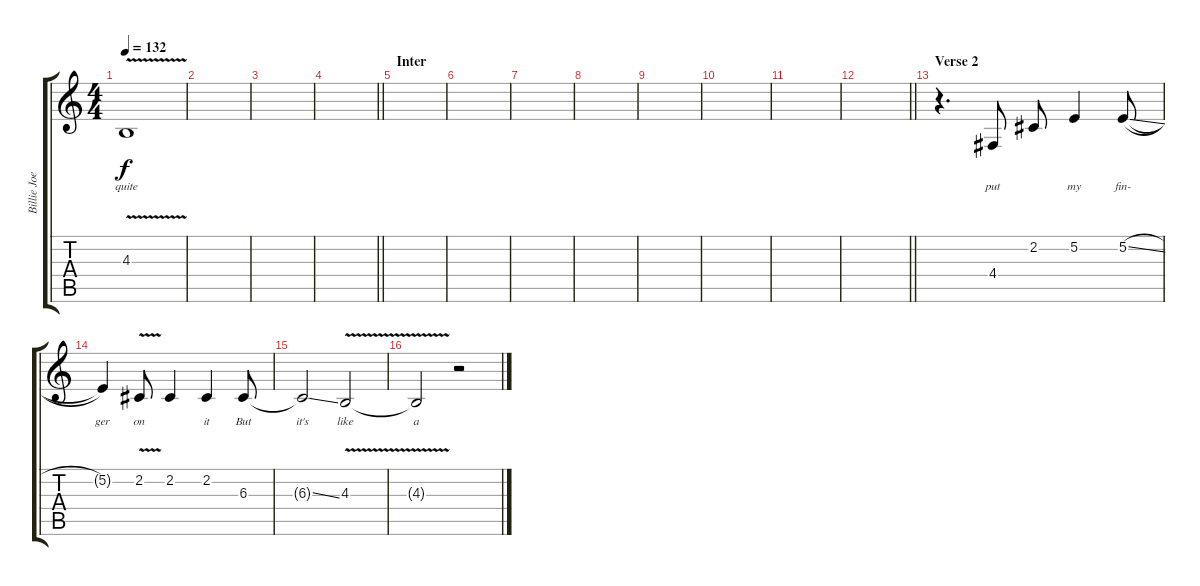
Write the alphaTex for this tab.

\track ("Billie Joe Armstrong [Vocals]" "Billie Joe") {instrument clarinet}
\staff {score tabs}
\tuning (E4 B3 G3 D3 A2 E2) {hide}
\ts (4 4)
\tempo 132
\clef g2
\ks c
4.3{v}.1{lyrics (0 "quite") lyrics (1 "") lyrics (2 "") lyrics (3 "") lyrics (4 "") dy f} |
|
|
\barLineRight lightlight
|
\section ("" "Inter")
|
|
|
|
|
|
|
\barLineRight lightlight
|
\section ("" "Verse 2")
r.4{d} 4.4.8{lyrics (0 "put") lyrics (1 "") lyrics (2 "") lyrics (3 "") lyrics (4 "")} 2.2.8{lyrics (0 "") lyrics (1 "") lyrics (2 "") lyrics (3 "") lyrics (4 "")} 5.2.4{lyrics (0 "my") lyrics (1 "") lyrics (2 "") lyrics (3 "") lyrics (4 "")} 5.2{sl}.8{lyrics (0 "fin-") lyrics (1 "") lyrics (2 "") lyrics (3 "") lyrics (4 "")} |
5.2{t}.4{lyrics (0 "ger") lyrics (1 "") lyrics (2 "") lyrics (3 "") lyrics (4 "")} 2.2{v}.8{lyrics (0 "on") lyrics (1 "") lyrics (2 "") lyrics (3 "") lyrics (4 "")} 2.2.4{lyrics (0 "") lyrics (1 "") lyrics (2 "") lyrics (3 "") lyrics (4 "")} 2.2.4{lyrics (0 "it") lyrics (1 "") lyrics (2 "") lyrics (3 "") lyrics (4 "")} 6.3.8{lyrics (0 "But") lyrics (1 "") lyrics (2 "") lyrics (3 "") lyrics (4 "")} |
6.3{ss t}.2{lyrics (0 "it's") lyrics (1 "") lyrics (2 "") lyrics (3 "") lyrics (4 "")} 4.3{v}.2{lyrics (0 "like") lyrics (1 "") lyrics (2 "") lyrics (3 "") lyrics (4 "")} |
4.3{t}.2{lyrics (0 "a") lyrics (1 "") lyrics (2 "") lyrics (3 "") lyrics (4 "")} r.2
